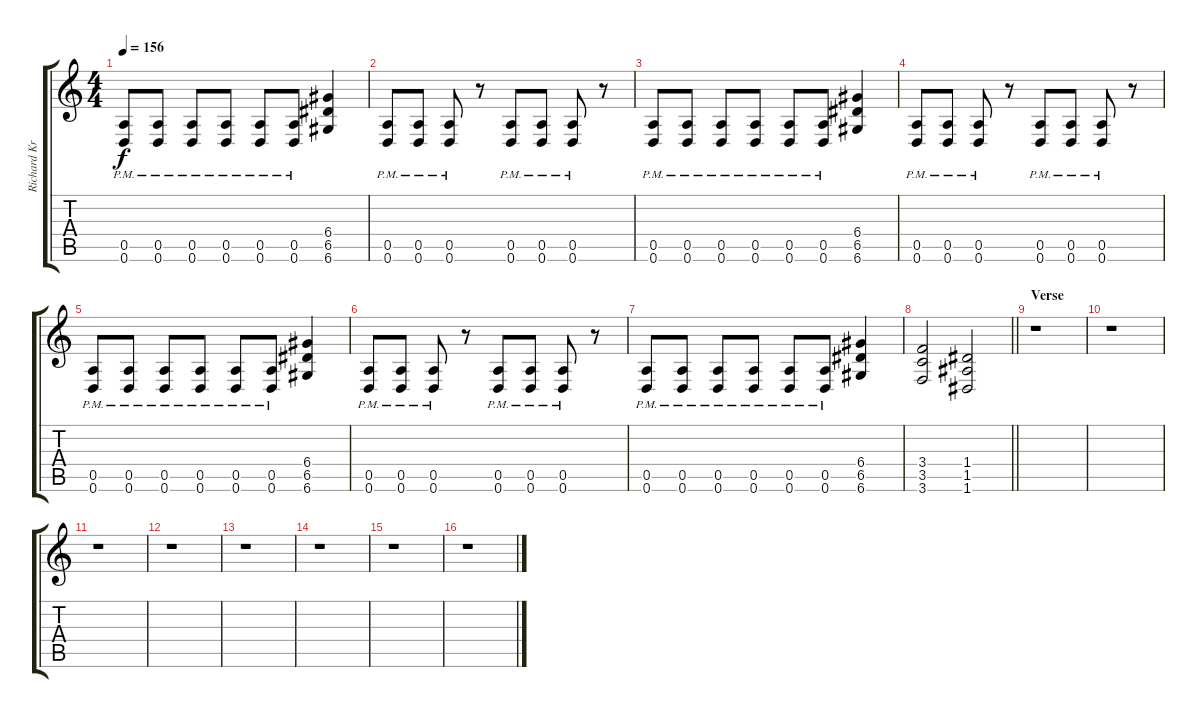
\track ("Richard Kruspe" "Richard Kr") {instrument distortionguitar}
\staff {score tabs}
\tuning (E4 B3 G3 D3 A2 D2) {hide}
\ts (4 4)
\tempo 156
\clef g2
\ks c
(0.5{pm} 0.6{pm}).8{dy f} (0.5{pm} 0.6{pm}).8 (0.5{pm} 0.6{pm}).8 (0.5{pm} 0.6{pm}).8 (0.5{pm} 0.6{pm}).8 (0.5{pm} 0.6{pm}).8 (6.4 6.5 6.6).4 |
(0.5{pm} 0.6{pm}).8 (0.5{pm} 0.6{pm}).8 (0.5{pm} 0.6{pm}).8 r.8 (0.5{pm} 0.6{pm}).8 (0.5{pm} 0.6{pm}).8 (0.5{pm} 0.6{pm}).8 r.8 |
(0.5{pm} 0.6{pm}).8 (0.5{pm} 0.6{pm}).8 (0.5{pm} 0.6{pm}).8 (0.5{pm} 0.6{pm}).8 (0.5{pm} 0.6{pm}).8 (0.5{pm} 0.6{pm}).8 (6.4 6.5 6.6).4 |
(0.5{pm} 0.6{pm}).8 (0.5{pm} 0.6{pm}).8 (0.5{pm} 0.6{pm}).8 r.8 (0.5{pm} 0.6{pm}).8 (0.5{pm} 0.6{pm}).8 (0.5{pm} 0.6{pm}).8 r.8 |
(0.5{pm} 0.6{pm}).8 (0.5{pm} 0.6{pm}).8 (0.5{pm} 0.6{pm}).8 (0.5{pm} 0.6{pm}).8 (0.5{pm} 0.6{pm}).8 (0.5{pm} 0.6{pm}).8 (6.4 6.5 6.6).4 |
(0.5{pm} 0.6{pm}).8 (0.5{pm} 0.6{pm}).8 (0.5{pm} 0.6{pm}).8 r.8 (0.5{pm} 0.6{pm}).8 (0.5{pm} 0.6{pm}).8 (0.5{pm} 0.6{pm}).8 r.8 |
(0.5{pm} 0.6{pm}).8 (0.5{pm} 0.6{pm}).8 (0.5{pm} 0.6{pm}).8 (0.5{pm} 0.6{pm}).8 (0.5{pm} 0.6{pm}).8 (0.5{pm} 0.6{pm}).8 (6.4 6.5 6.6).4 |
\barLineRight lightlight
(3.4 3.5 3.6).2 (1.4 1.5 1.6).2 |
\section ("" "Verse")
r.1 |
r.1 |
r.1 |
r.1 |
r.1 |
r.1 |
r.1 |
r.1
